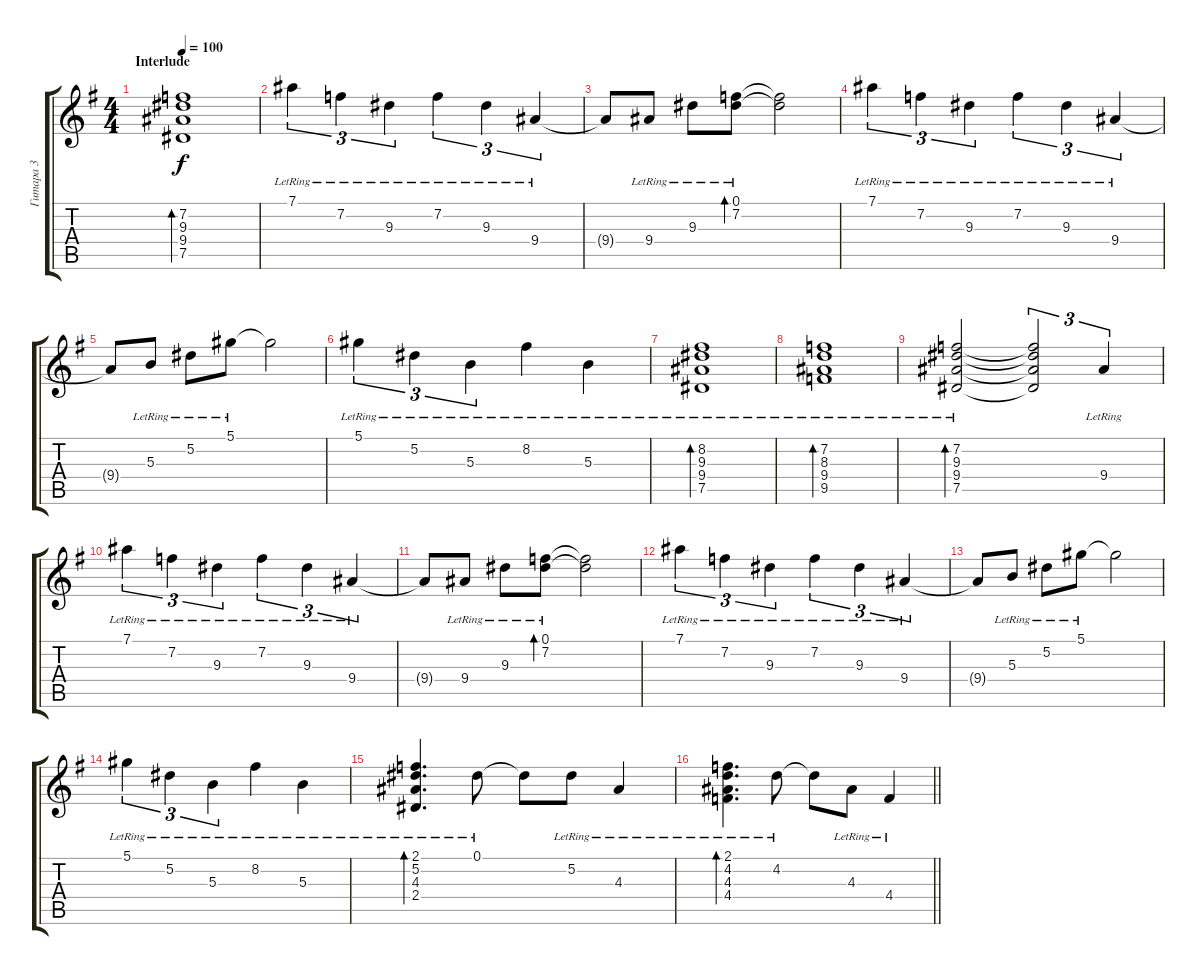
\track ("Гитара 3" "Гитара 3") {instrument electricguitarclean}
\staff {score tabs}
\tuning (Eb4 Bb3 Gb3 Db3 Ab2 Db2) {hide}
\ts (4 4)
\section ("" "Interlude")
\tempo 100
\clef g2
\ks eminor
(7.2 9.3 9.4 7.5).1{bd 240 dy f volume 8 instrument electricguitarclean} |
7.1{lr}.4{tu (3 2)} 7.2{lr}.4{tu (3 2)} 9.3{lr}.4{tu (3 2)} 7.2{lr}.4{tu (3 2)} 9.3{lr}.4{tu (3 2)} 9.4{lr}.4{tu (3 2)} |
9.4{t}.8 9.4{lr}.8 9.3{lr}.8 (0.1{lr} 7.2{lr}).8{bd 240} (0.1{t} 7.2{t}).2 |
7.1{lr}.4{tu (3 2)} 7.2{lr}.4{tu (3 2)} 9.3{lr}.4{tu (3 2)} 7.2{lr}.4{tu (3 2)} 9.3{lr}.4{tu (3 2)} 9.4{lr}.4{tu (3 2)} |
9.4{t}.8 5.3{lr}.8 5.2{lr}.8 5.1{lr}.8 5.1{t}.2 |
5.1{lr}.4{tu (3 2)} 5.2{lr}.4{tu (3 2)} 5.3{lr}.4{tu (3 2)} 8.2{lr}.4 5.3{lr}.4 |
(8.2{lr} 9.3{lr} 9.4{lr} 7.5{lr}).1{bd 240} |
(7.2{lr} 8.3{lr} 9.4{lr} 9.5{lr}).1{bd 240} |
(7.2{lr} 9.3{lr} 9.4{lr} 7.5{lr}).2{bd 240} (7.2{t} 9.3{t} 9.4{t} 7.5{t}).2{tu (3 2)} 9.4{lr}.4{tu (3 2)} |
7.1{lr}.4{tu (3 2)} 7.2{lr}.4{tu (3 2)} 9.3{lr}.4{tu (3 2)} 7.2{lr}.4{tu (3 2)} 9.3{lr}.4{tu (3 2)} 9.4{lr}.4{tu (3 2)} |
9.4{t}.8 9.4{lr}.8 9.3{lr}.8 (0.1{lr} 7.2{lr}).8{bd 240} (0.1{t} 7.2{t}).2 |
7.1{lr}.4{tu (3 2)} 7.2{lr}.4{tu (3 2)} 9.3{lr}.4{tu (3 2)} 7.2{lr}.4{tu (3 2)} 9.3{lr}.4{tu (3 2)} 9.4{lr}.4{tu (3 2)} |
9.4{t}.8 5.3{lr}.8 5.2{lr}.8 5.1{lr}.8 5.1{t}.2 |
5.1{lr}.4{tu (3 2)} 5.2{lr}.4{tu (3 2)} 5.3{lr}.4{tu (3 2)} 8.2{lr}.4 5.3{lr}.4 |
(2.1 5.2{lr} 4.3{lr} 2.4{lr}).4{d bd 240} 0.1{lr}.8 0.1{t}.8 5.2{lr}.8 4.3{lr}.4 |
\barLineRight lightlight
(2.1{lr} 4.2{lr} 4.3{lr} 4.4{lr}).4{d bd 240} 4.2{lr}.8 4.2{t}.8 4.3{lr}.8 4.4{lr}.4
